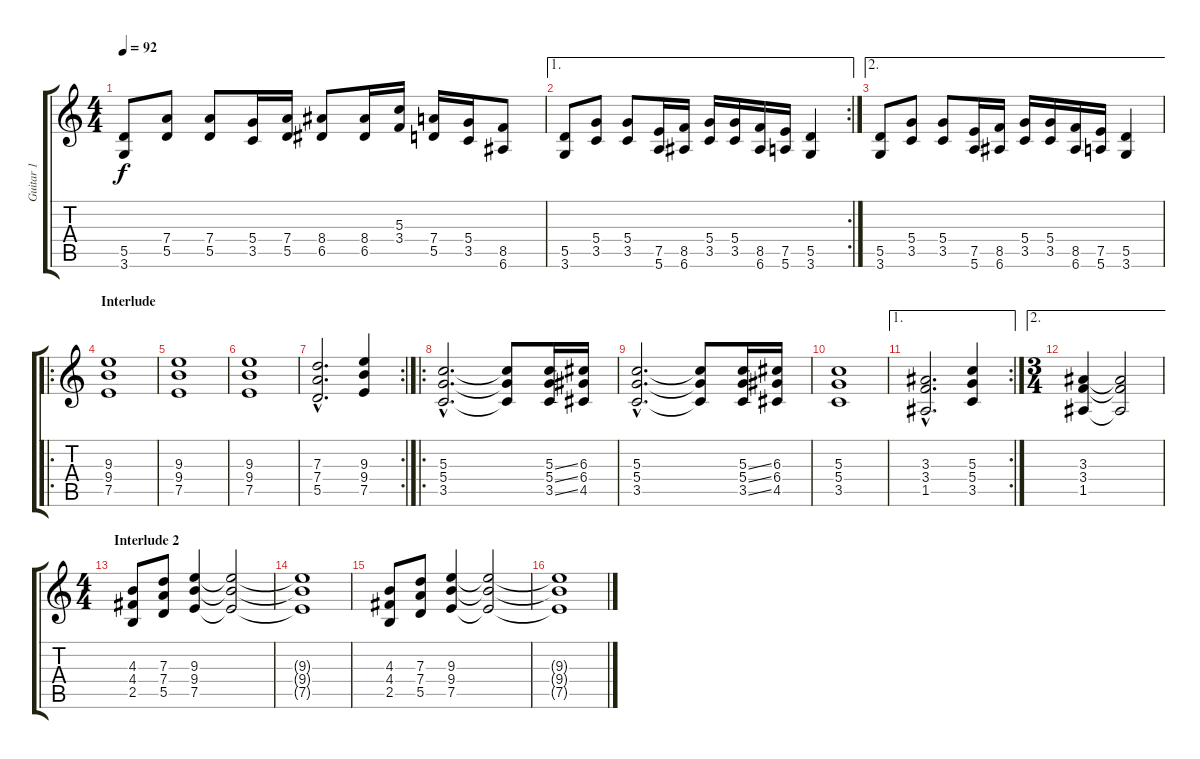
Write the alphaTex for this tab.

\track ("Guitar 1" "Guitar 1") {instrument distortionguitar}
\staff {score tabs}
\tuning (E4 B3 G3 D3 A2 E2) {hide}
\ts (4 4)
\tempo 92
\clef g2
\ks c
(5.5 3.6).8{dy f} (7.4 5.5).8 (7.4 5.5).8 (5.4 3.5).16 (7.4 5.5).16 (8.4 6.5).8 (8.4 6.5).16 (5.3 3.4).16 (7.4 5.5).16 (5.4 3.5).16 (8.5 6.6).8 |
\ae 1
\rc 2
(5.5 3.6).8 (5.4 3.5).8 (5.4 3.5).8 (7.5 5.6).16 (8.5 6.6).16 (5.4 3.5).16 (5.4 3.5).16 (8.5 6.6).16 (7.5 5.6).16 (5.5 3.6).4 |
\ae 2
(5.5 3.6).8 (5.4 3.5).8 (5.4 3.5).8 (7.5 5.6).16 (8.5 6.6).16 (5.4 3.5).16 (5.4 3.5).16 (8.5 6.6).16 (7.5 5.6).16 (5.5 3.6).4 |
\ro
\section ("" "Interlude")
(9.3 9.4 7.5).1{volume 16} |
(9.3 9.4 7.5).1 |
(9.3 9.4 7.5).1 |
\rc 2
(7.3{hac} 7.4{hac} 5.5{hac}).2{d} (9.3 9.4 7.5).4 |
\ro
(5.3{hac} 5.4{hac} 3.5{hac}).2{d volume 16} (5.3{t} 5.4{t} 3.5{t}).8 (5.3{ss} 5.4{ss} 3.5{ss}).16 (6.3 6.4 4.5).16 |
(5.3{hac} 5.4{hac} 3.5{hac}).2{d} (5.3{t} 5.4{t} 3.5{t}).8 (5.3{ss} 5.4{ss} 3.5{ss}).16 (6.3 6.4 4.5).16 |
(5.3 5.4 3.5).1 |
\ae 1
\rc 2
(3.3{hac} 3.4{hac} 1.5{hac}).2{d} (5.3 5.4 3.5).4 |
\ae 2
\ts (3 4)
(3.3 3.4 1.5).4 (3.3{t} 3.4{t} 1.5{t}).2 |
\ts (4 4)
\section ("" "Interlude 2")
(4.3 4.4 2.5).8{volume 14} (7.3 7.4 5.5).8 (9.3 9.4 7.5).4 (9.3{t} 9.4{t} 7.5{t}).2 |
(9.3{t} 9.4{t} 7.5{t}).1 |
(4.3 4.4 2.5).8 (7.3 7.4 5.5).8 (9.3 9.4 7.5).4 (9.3{t} 9.4{t} 7.5{t}).2 |
(9.3{t} 9.4{t} 7.5{t}).1
